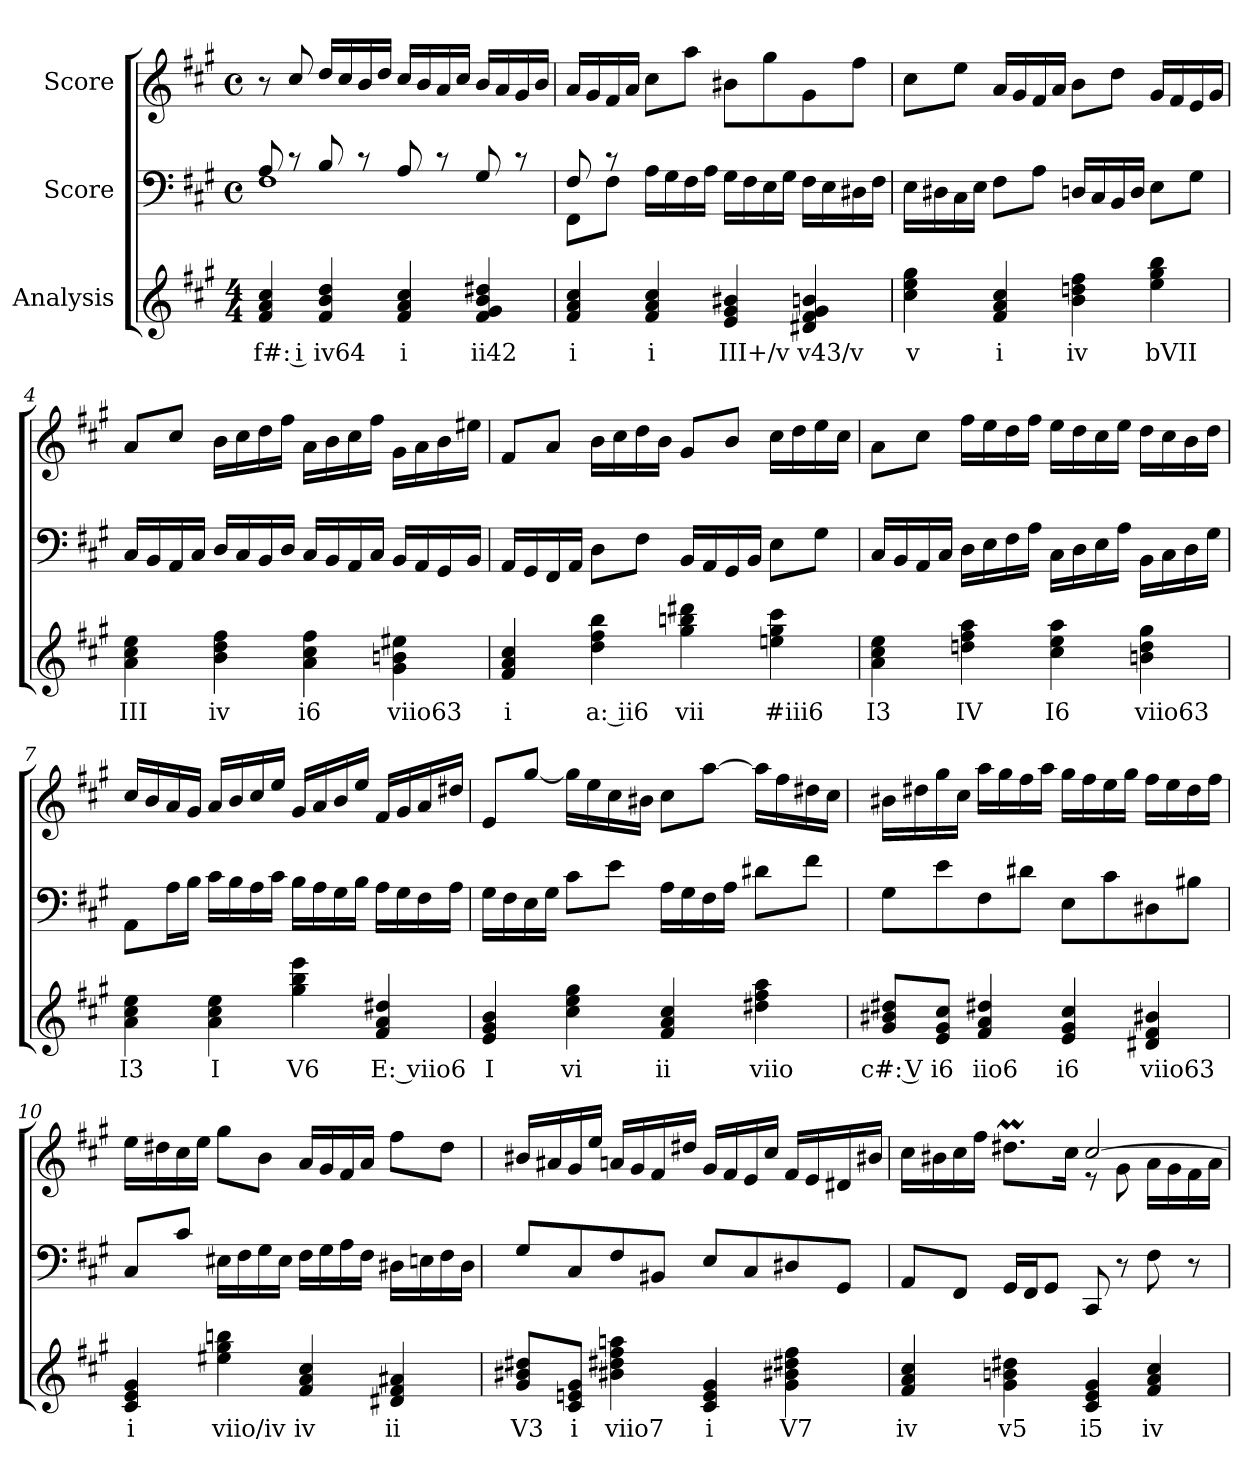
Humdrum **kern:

**kern	**text	**kern	**kern
*part3	*part3	*part2	*part1
*staff3	*staff3	*staff2	*staff1
*I"Analysis	*	*I"Score	*I"Score
*	*	*clefF4	*clefG2
*k[f#c#g#]	*	*k[f#c#g#]	*k[f#c#g#]
*M4/4	*	*M4/4	*M4/4
*	*	*met(c)	*met(c)
=1	=1	=1	=1
*	*	*^	*
4f# 4a 4cc#	f#: i	8A/	1F#	8r
.	.	8r	.	8cc#/
4f# 4b 4dd	iv64	8B/	.	16dd/LL
.	.	.	.	16cc#/
.	.	8r	.	16b/
.	.	.	.	16dd/JJ
4f# 4a 4cc#	i	8A/	.	16cc#/LL
.	.	.	.	16b/
.	.	8r	.	16a/
.	.	.	.	16cc#/JJ
4f# 4g# 4b 4dd#X	ii42	8G#/	.	16b/LL
.	.	.	.	16a/
.	.	8r	.	16g#/
.	.	.	.	16b/JJ
=2	=2	=2	=2	=2
*	*	*	*	*^
4f# 4a 4cc#	i	8F#/	8FF#\L	16a/LL	4ryy
.	.	.	.	16g#/	.
.	.	8r	8F#\J	16f#/	.
.	.	.	.	16a/JJ	.
4f# 4a 4cc#	i	16A\LL	2.ryy	8cc#\L	2.ryy
.	.	16G#\	.	.	.
.	.	16F#\	.	8aa\J	.
.	.	16A\JJ	.	.	.
4e 4g# 4b#X	III+/v	16G#\LL	.	8b#X\L	.
.	.	16F#\	.	.	.
.	.	16E\	.	8gg#\	.
.	.	16G#\JJ	.	.	.
4d#X 4f# 4g# 4bn	v43/v	16F#\LL	.	8g#\	.
.	.	16E\	.	.	.
.	.	16D#X\	.	8ff#\J	.
.	.	16F#\JJ	.	.	.
*	*	*v	*v	*	*
*	*	*	*v	*v
!!LO:LB:g=z
=3	=3	=3	=3
4cc# 4ee 4gg#	v	16E\LL	8cc#\L
.	.	16D#X\	.
.	.	16C#\	8ee\J
.	.	16E\JJ	.
4f# 4a 4cc#	i	8F#\L	16a/LL
.	.	.	16g#/
.	.	8A\J	16f#/
.	.	.	16a/JJ
4b 4ddn 4ff#	iv	16Dn/LL	8b\L
.	.	16C#/	.
.	.	16BB/	8dd\J
.	.	16D/JJ	.
4ee 4gg# 4bb	bVII	8E\L	16g#/LL
.	.	.	16f#/
.	.	8G#\J	16e/
.	.	.	16g#/JJ
=4	=4	=4	=4
4a 4cc# 4ee	III	16C#/LL	8a/L
.	.	16BB/	.
.	.	16AA/	8cc#/J
.	.	16C#/JJ	.
4b 4dd 4ff#	iv	16D/LL	16b\LL
.	.	16C#/	16cc#\
.	.	16BB/	16dd\
.	.	16D/JJ	16ff#\JJ
4a 4cc# 4ff#	i6	16C#/LL	16a\LL
.	.	16BB/	16b\
.	.	16AA/	16cc#\
.	.	16C#/JJ	16ff#\JJ
4g# 4bn 4ee#X	viio63	16BB/LL	16g#\LL
.	.	16AA/	16a\
.	.	16GG#/	16b\
.	.	16BB/JJ	16ee#X\JJ
!!LO:LB:g=z
=5	=5	=5	=5
4f# 4a 4cc#	i	16AA/LL	8f#/L
.	.	16GG#/	.
.	.	16FF#/	8a/J
.	.	16AA/JJ	.
4dd 4ff# 4bb	a: ii6	8D\L	16b\LL
.	.	.	16cc#\
.	.	8F#\J	16dd\
.	.	.	16b\JJ
4gg# 4bbn 4ddd#X	vii	16BB/LL	8g#/L
.	.	16AA/	.
.	.	16GG#/	8b/J
.	.	16BB/JJ	.
4een 4gg# 4ccc#	#iii6	8E\L	16cc#\LL
.	.	.	16dd\
.	.	8G#\J	16ee\
.	.	.	16cc#\JJ
=6	=6	=6	=6
4a 4cc# 4ee	I3	16C#/LL	8a\L
.	.	16BB/	.
.	.	16AA/	8cc#\J
.	.	16C#/JJ	.
4ddn 4ff# 4aa	IV	16D\LL	16ff#\LL
.	.	16E\	16ee\
.	.	16F#\	16dd\
.	.	16A\JJ	16ff#\JJ
4cc# 4ee 4aa	I6	16C#\LL	16ee\LL
.	.	16D\	16dd\
.	.	16E\	16cc#\
.	.	16A\JJ	16ee\JJ
4bn 4dd 4gg#	viio63	16BB\LL	16dd\LL
.	.	16C#\	16cc#\
.	.	16D\	16b\
.	.	16G#\JJ	16dd\JJ
!!LO:LB:g=z
=7	=7	=7	=7
4a 4cc# 4ee	I3	8AA\L	16cc#/LL
.	.	.	16b/
.	.	16A\L	16a/
.	.	16B\JJ	16g#/JJ
4a 4cc# 4ee	I	16c#\LL	16a/LL
.	.	16B\	16b/
.	.	16A\	16cc#/
.	.	16c#\JJ	16ee/JJ
4gg# 4bb 4eee	V6	16B\LL	16g#/LL
.	.	16A\	16a/
.	.	16G#\	16b/
.	.	16B\JJ	16ee/JJ
4f# 4a 4dd#X	E: viio6	16A\LL	16f#/LL
.	.	16G#\	16g#/
.	.	16F#\	16a/
.	.	16A\JJ	16dd#X/JJ
=8	=8	=8	=8
4e 4g# 4b	I	16G#\LL	8e/L
.	.	16F#\	.
.	.	16E\	[8gg#/J
.	.	16G#\JJ	.
4cc# 4ee 4gg#	vi	8c#\L	16gg#\LL]
.	.	.	16ee\
.	.	8e\J	16cc#\
.	.	.	16b#X\JJ
4f# 4a 4cc#	ii	16A\LL	8cc#\L
.	.	16G#\	.
.	.	16F#\	[8aa\J
.	.	16A\JJ	.
4dd#X 4ff# 4aa	viio	8d#X\L	16aa\LL]
.	.	.	16ff#\
.	.	8f#\J	16dd#X\
.	.	.	16cc#\JJ
!!LO:PB:g=z
=9	=9	=9	=9
8g# 8b#X 8dd#XL	c#: V	8G#\L	16b#X\LL
.	.	.	16dd#X\
8e 8g# 8cc#J	i6	8e\	16gg#\
.	.	.	16cc#\JJ
4f# 4a 4dd#X	iio6	8F#\	16aa\LL
.	.	.	16gg#\
.	.	8d#X\J	16ff#\
.	.	.	16aa\JJ
4e 4g# 4cc#	i6	8E\L	16gg#\LL
.	.	.	16ff#\
.	.	8c#\	16ee\
.	.	.	16gg#\JJ
4d#X 4f# 4b#X	viio63	8D#X\	16ff#\LL
.	.	.	16ee\
.	.	8B#X\J	16dd#\
.	.	.	16ff#\JJ
=10	=10	=10	=10
4c# 4e 4g#	i	8C#/L	16ee\LL
.	.	.	16dd#X\
.	.	8c#/J	16cc#\
.	.	.	16ee\JJ
4ee#X 4gg# 4bbn	viio/iv	16E#X\LL	8gg#\L
.	.	16F#\	.
.	.	16G#\	8b\J
.	.	16E#\JJ	.
4f# 4a 4cc#	iv	16F#\LL	16a/LL
.	.	16G#\	16g#/
.	.	16A\	16f#/
.	.	16F#\JJ	16a/JJ
4d#X 4f# 4a#X	ii	16D#X\LL	8ff#\L
.	.	16En\	.
.	.	16F#\	8dd#\J
.	.	16D#\JJ	.
!!LO:LB:g=z
=11	=11	=11	=11
8g# 8b#X 8dd#XL	V3	8G#/L	16b#X/LL
.	.	.	16a#X/
8c# 8en 8g#J	i	8C#/	16g#/
.	.	.	16ee/JJ
4b#X 4dd#X 4ff# 4aan	viio7	8F#/	16an/LL
.	.	.	16g#/
.	.	8BB#X/J	16f#/
.	.	.	16dd#X/JJ
4c# 4e 4g#	i	8E/L	16g#/LL
.	.	.	16f#/
.	.	8C#/	16e/
.	.	.	16cc#/JJ
4g# 4b#X 4dd#X 4ff#	V7	8D#X/	16f#/LL
.	.	.	16e/
.	.	8GG#/J	16d#X/
.	.	.	16b#X/JJ
=12	=12	=12	=12
*	*	*	*^
4f# 4a 4cc#	iv	8AA/L	16cc#\LL	2ryy
.	.	.	16b#X\	.
.	.	8FF#/J	16cc#\	.
.	.	.	16ff#\JJ	.
4g# 4bn 4dd#X	v5	16GG#/LL	8.dd#Xm\L	.
.	.	16FF#/J	.	.
.	.	8GG#/J	.	.
.	.	.	16cc#\Jk	.
4c# 4e 4g#	i5	8CC#/	[2cc#/	8r
.	.	8r	.	8g#\
4f# 4a 4cc#	iv	8F#\	.	16a\LL
.	.	.	.	16g#\
.	.	8r	.	16f#\
.	.	.	.	16a\JJ
*	*	*	*v	*v
=	=	=	=
*-	*-	*-	*-
